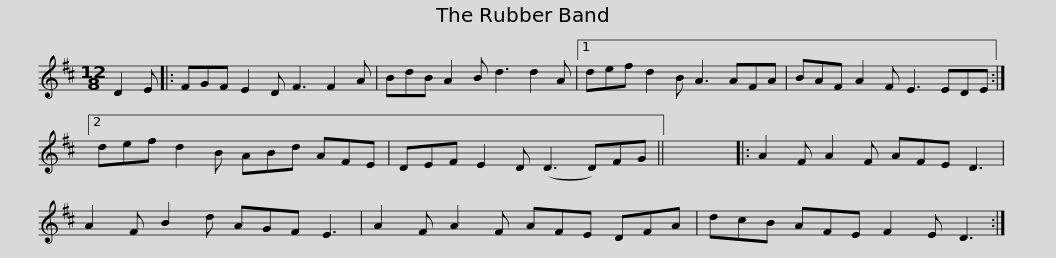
X:1
L:1/8
M:12/8
I:linebreak $
K:D
V:1 treble
V:1
 D2 E |: FGF E2 D F3 F2 A | BdB A2 B d3 d2 A |1 def d2 B A3 AFA | BAF A2 F E3 EDE :|2$ %5
 def d2 B ABd AFE | DEF E2 D (D3 D)FG || x12 |: A2 F A2 F AFE D3 | A2 F B2 d AGF E3 |$ %10
 A2 F A2 F AFE DFA | dcB AFE F2 E D3 :| %12
